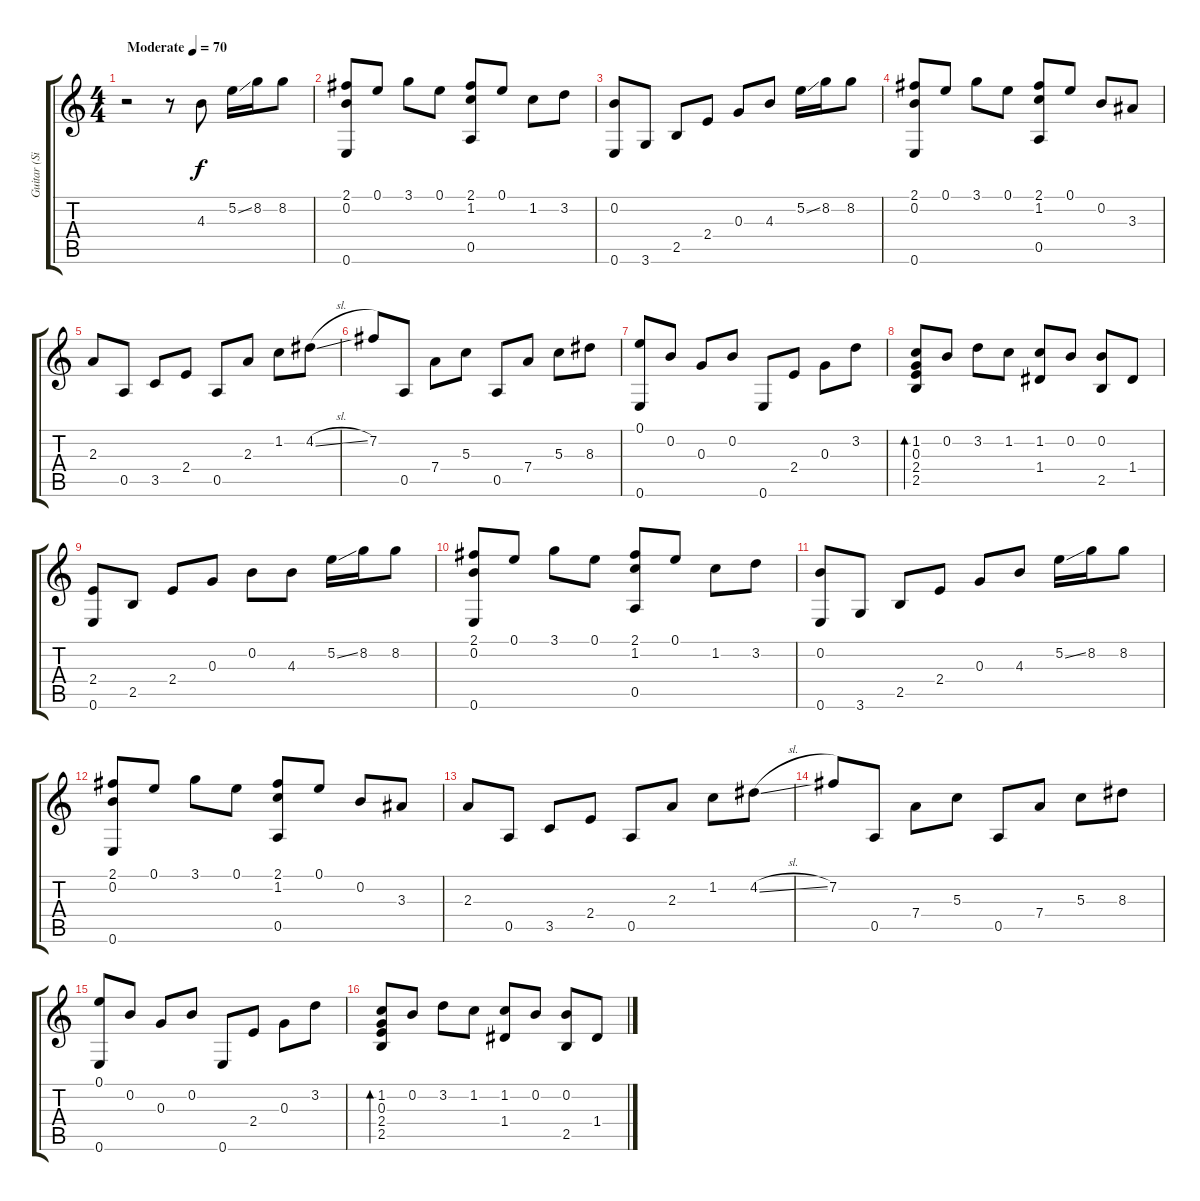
\track ("Guitar (Single Guitar)" "Guitar (Si") {instrument acousticguitarnylon}
\staff {score tabs}
\tuning (E4 B3 G3 D3 A2 E2) {hide}
\ts (4 4)
\tempo (70 "Moderate")
\clef g2
\ks c
r.2{dy f instrument acousticguitarnylon} r.8 4.3.8 5.2{ss}.16 8.2.16 8.2.8 |
(2.1 0.2 0.6).8 0.1.8 3.1.8 0.1.8 (2.1 1.2 0.5).8 0.1.8 1.2.8 3.2.8 |
(0.2 0.6).8 3.6.8 2.5.8 2.4.8 0.3.8 4.3.8 5.2{ss}.16 8.2.16 8.2.8 |
(2.1 0.2 0.6).8 0.1.8 3.1.8 0.1.8 (2.1 1.2 0.5).8 0.1.8 0.2.8 3.3.8 |
2.3.8 0.5.8 3.5.8 2.4.8 0.5.8 2.3.8 1.2.8 4.2{sl}.8 |
7.2.8 0.5.8 7.4.8 5.3.8 0.5.8 7.4.8 5.3.8 8.3.8 |
(0.1 0.6).8 0.2.8 0.3.8 0.2.8 0.6.8 2.4.8 0.3.8 3.2.8 |
(1.2 0.3 2.4 2.5).8{bd 240} 0.2.8 3.2.8 1.2.8 (1.2 1.4).8 0.2.8 (0.2 2.5).8 1.4.8 |
(2.4 0.6).8 2.5.8 2.4.8 0.3.8 0.2.8 4.3.8 5.2{ss}.16 8.2.16 8.2.8 |
(2.1 0.2 0.6).8 0.1.8 3.1.8 0.1.8 (2.1 1.2 0.5).8 0.1.8 1.2.8 3.2.8 |
(0.2 0.6).8 3.6.8 2.5.8 2.4.8 0.3.8 4.3.8 5.2{ss}.16 8.2.16 8.2.8 |
(2.1 0.2 0.6).8 0.1.8 3.1.8 0.1.8 (2.1 1.2 0.5).8 0.1.8 0.2.8 3.3.8 |
2.3.8 0.5.8 3.5.8 2.4.8 0.5.8 2.3.8 1.2.8 4.2{sl}.8 |
7.2.8 0.5.8 7.4.8 5.3.8 0.5.8 7.4.8 5.3.8 8.3.8 |
(0.1 0.6).8 0.2.8 0.3.8 0.2.8 0.6.8 2.4.8 0.3.8 3.2.8 |
(1.2 0.3 2.4 2.5).8{bd 240} 0.2.8 3.2.8 1.2.8 (1.2 1.4).8 0.2.8 (0.2 2.5).8 1.4.8
